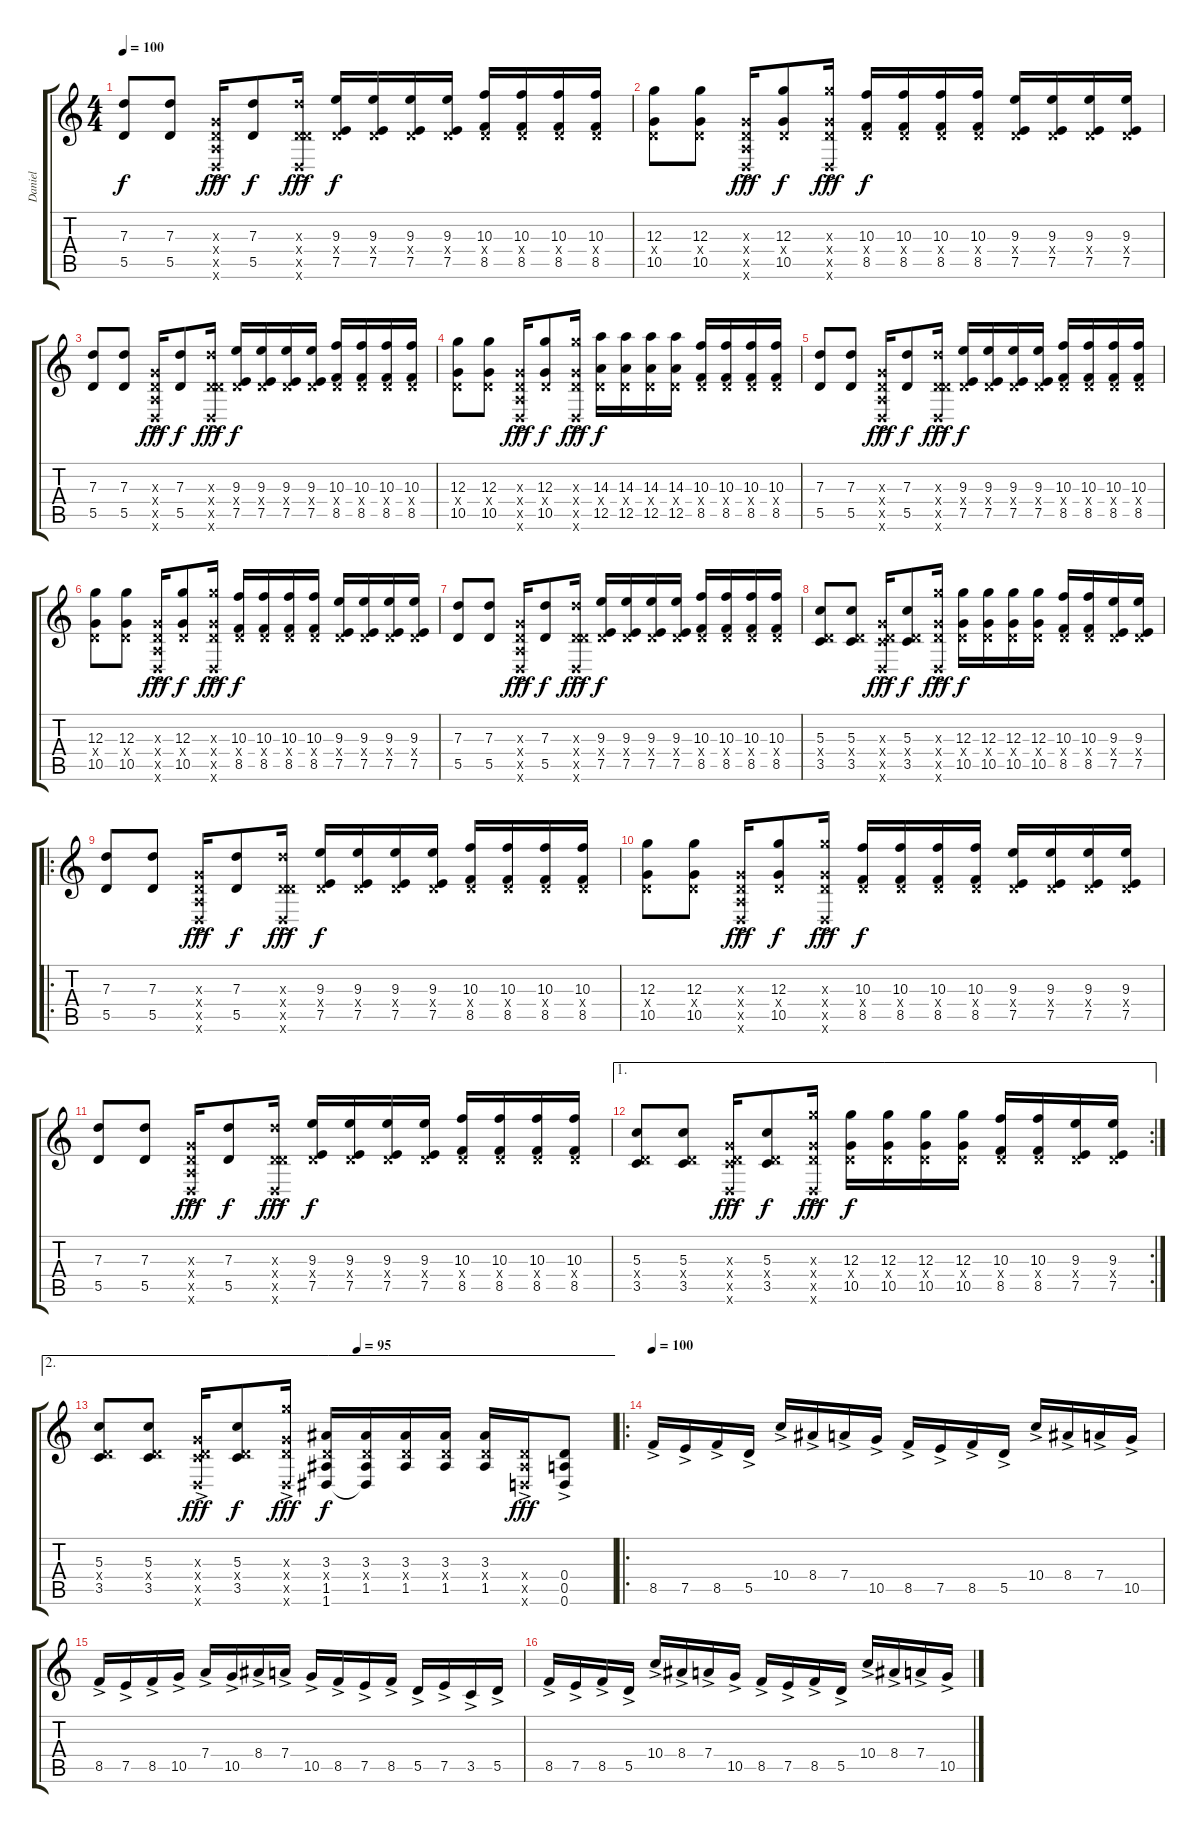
\track ("Daniel" "Daniel") {instrument distortionguitar}
\staff {score tabs}
\tuning (E4 B3 G3 D3 A2 D2) {hide}
\ts (4 4)
\tempo 100
\clef g2
\ks c
(7.3 5.5).8{dy f instrument distortionguitar} (7.3 5.5).8 (0.3{x} 0.4{x} 0.5{ac x} 0.6{x}).16{dy fff} (7.3 5.5).8{dy f} (7.3{ac x} 0.4{x} 5.5{x} 0.6{x}).16{dy fff} (9.3 0.4{x} 7.5).16{dy f} (9.3 0.4{x} 7.5).16 (9.3 0.4{x} 7.5).16 (9.3 0.4{x} 7.5).16 (10.3 0.4{x} 8.5).16 (10.3 0.4{x} 8.5).16 (10.3 0.4{x} 8.5).16 (10.3 0.4{x} 8.5).16 |
(12.3 0.4{x} 10.5).8 (12.3 0.4{x} 10.5).8 (0.3{x} 0.4{x} 0.5{x} 0.6{ac x}).16{dy fff} (12.3 0.4{x} 10.5).8{dy f} (12.3{ac x} 0.4{x} 10.5{x} 0.6{x}).16{dy fff} (10.3 0.4{x} 8.5).16{dy f} (10.3 0.4{x} 8.5).16 (10.3 0.4{x} 8.5).16 (10.3 0.4{x} 8.5).16 (9.3 0.4{x} 7.5).16 (9.3 0.4{x} 7.5).16 (9.3 0.4{x} 7.5).16 (9.3 0.4{x} 7.5).16 |
(7.3 5.5).8 (7.3 5.5).8 (0.3{x} 0.4{x} 0.5{ac x} 0.6{x}).16{dy fff} (7.3 5.5).8{dy f} (7.3{ac x} 0.4{x} 5.5{x} 0.6{x}).16{dy fff} (9.3 0.4{x} 7.5).16{dy f} (9.3 0.4{x} 7.5).16 (9.3 0.4{x} 7.5).16 (9.3 0.4{x} 7.5).16 (10.3 0.4{x} 8.5).16 (10.3 0.4{x} 8.5).16 (10.3 0.4{x} 8.5).16 (10.3 0.4{x} 8.5).16 |
(12.3 0.4{x} 10.5).8 (12.3 0.4{x} 10.5).8 (0.3{x} 0.4{x} 0.5{x} 0.6{ac x}).16{dy fff} (12.3 0.4{x} 10.5).8{dy f} (12.3{ac x} 0.4{x} 10.5{x} 0.6{x}).16{dy fff} (14.3 0.4{x} 12.5).16{dy f} (14.3 0.4{x} 12.5).16 (14.3 0.4{x} 12.5).16 (14.3 0.4{x} 12.5).16 (10.3 0.4{x} 8.5).16 (10.3 0.4{x} 8.5).16 (10.3 0.4{x} 8.5).16 (10.3 0.4{x} 8.5).16 |
(7.3 5.5).8 (7.3 5.5).8 (0.3{x} 0.4{x} 0.5{ac x} 0.6{x}).16{dy fff} (7.3 5.5).8{dy f} (7.3{ac x} 0.4{x} 5.5{x} 0.6{x}).16{dy fff} (9.3 0.4{x} 7.5).16{dy f} (9.3 0.4{x} 7.5).16 (9.3 0.4{x} 7.5).16 (9.3 0.4{x} 7.5).16 (10.3 0.4{x} 8.5).16 (10.3 0.4{x} 8.5).16 (10.3 0.4{x} 8.5).16 (10.3 0.4{x} 8.5).16 |
(12.3 0.4{x} 10.5).8 (12.3 0.4{x} 10.5).8 (0.3{x} 0.4{x} 0.5{x} 0.6{ac x}).16{dy fff} (12.3 0.4{x} 10.5).8{dy f} (12.3{ac x} 0.4{x} 10.5{x} 0.6{x}).16{dy fff} (10.3 0.4{x} 8.5).16{dy f} (10.3 0.4{x} 8.5).16 (10.3 0.4{x} 8.5).16 (10.3 0.4{x} 8.5).16 (9.3 0.4{x} 7.5).16 (9.3 0.4{x} 7.5).16 (9.3 0.4{x} 7.5).16 (9.3 0.4{x} 7.5).16 |
(7.3 5.5).8 (7.3 5.5).8 (0.3{x} 0.4{x} 0.5{ac x} 0.6{x}).16{dy fff} (7.3 5.5).8{dy f} (7.3{ac x} 0.4{x} 5.5{x} 0.6{x}).16{dy fff} (9.3 0.4{x} 7.5).16{dy f} (9.3 0.4{x} 7.5).16 (9.3 0.4{x} 7.5).16 (9.3 0.4{x} 7.5).16 (10.3 0.4{x} 8.5).16 (10.3 0.4{x} 8.5).16 (10.3 0.4{x} 8.5).16 (10.3 0.4{x} 8.5).16 |
(5.3 0.4{x} 3.5).8 (5.3 0.4{x} 3.5).8 (0.3{x} 0.4{x} 3.5{x} 0.6{ac x}).16{dy fff} (5.3 0.4{x} 3.5).8{dy f} (12.3{ac x} 0.4{x} 10.5{x} 0.6{x}).16{dy fff} (12.3 0.4{x} 10.5).16{dy f} (12.3 0.4{x} 10.5).16 (12.3 0.4{x} 10.5).16 (12.3 0.4{x} 10.5).16 (10.3 0.4{x} 8.5).16 (10.3 0.4{x} 8.5).16 (9.3 0.4{x} 7.5).16 (9.3 0.4{x} 7.5).16 |
\ro
(7.3 5.5).8 (7.3 5.5).8 (0.3{x} 0.4{x} 0.5{ac x} 0.6{x}).16{dy fff} (7.3 5.5).8{dy f} (7.3{ac x} 0.4{x} 5.5{x} 0.6{x}).16{dy fff} (9.3 0.4{x} 7.5).16{dy f} (9.3 0.4{x} 7.5).16 (9.3 0.4{x} 7.5).16 (9.3 0.4{x} 7.5).16 (10.3 0.4{x} 8.5).16 (10.3 0.4{x} 8.5).16 (10.3 0.4{x} 8.5).16 (10.3 0.4{x} 8.5).16 |
(12.3 0.4{x} 10.5).8 (12.3 0.4{x} 10.5).8 (0.3{x} 0.4{x} 0.5{x} 0.6{ac x}).16{dy fff} (12.3 0.4{x} 10.5).8{dy f} (12.3{ac x} 0.4{x} 10.5{x} 0.6{x}).16{dy fff} (10.3 0.4{x} 8.5).16{dy f} (10.3 0.4{x} 8.5).16 (10.3 0.4{x} 8.5).16 (10.3 0.4{x} 8.5).16 (9.3 0.4{x} 7.5).16 (9.3 0.4{x} 7.5).16 (9.3 0.4{x} 7.5).16 (9.3 0.4{x} 7.5).16 |
(7.3 5.5).8 (7.3 5.5).8 (0.3{x} 0.4{x} 0.5{ac x} 0.6{x}).16{dy fff} (7.3 5.5).8{dy f} (7.3{ac x} 0.4{x} 5.5{x} 0.6{x}).16{dy fff} (9.3 0.4{x} 7.5).16{dy f} (9.3 0.4{x} 7.5).16 (9.3 0.4{x} 7.5).16 (9.3 0.4{x} 7.5).16 (10.3 0.4{x} 8.5).16 (10.3 0.4{x} 8.5).16 (10.3 0.4{x} 8.5).16 (10.3 0.4{x} 8.5).16 |
\ae 1
\rc 2
(5.3 0.4{x} 3.5).8 (5.3 0.4{x} 3.5).8 (0.3{x} 0.4{x} 3.5{x} 0.6{ac x}).16{dy fff} (5.3 0.4{x} 3.5).8{dy f} (12.3{ac x} 0.4{x} 10.5{x} 0.6{x}).16{dy fff} (12.3 0.4{x} 10.5).16{dy f} (12.3 0.4{x} 10.5).16 (12.3 0.4{x} 10.5).16 (12.3 0.4{x} 10.5).16 (10.3 0.4{x} 8.5).16 (10.3 0.4{x} 8.5).16 (9.3 0.4{x} 7.5).16 (9.3 0.4{x} 7.5).16 |
\ae 2
\tempo (95 0.5)
(5.3 0.4{x} 3.5).8 (5.3 0.4{x} 3.5).8 (0.3{x} 0.4{x} 3.5{x} 0.6{ac x}).16{dy fff} (5.3 0.4{x} 3.5).8{dy f} (12.3{ac x} 0.4{x} 10.5{x} 0.6{x}).16{dy fff} (3.3 0.4{x} 1.5 1.6).16{dy f} (3.3 0.4{x} 1.5 1.6{t}).16 (3.3 0.4{x} 1.5).16 (3.3 0.4{x} 1.5).16 (3.3 0.4{x} 1.5).16 (0.4{ac x} 1.5{ac x} 0.6{ac x}).16{dy fff} (0.4{ac} 0.5{ac} 0.6{ac}).8 |
\ro
\tempo 100
8.5{ac}.16 7.5{ac}.16 8.5{ac}.16 5.5{ac}.16 10.4{ac}.16 8.4{ac}.16 7.4{ac}.16 10.5{ac}.16 8.5{ac}.16 7.5{ac}.16 8.5{ac}.16 5.5{ac}.16 10.4{ac}.16 8.4{ac}.16 7.4{ac}.16 10.5{ac}.16 |
8.5{ac}.16 7.5{ac}.16 8.5{ac}.16 10.5{ac}.16 7.4{ac}.16 10.5{ac}.16 8.4{ac}.16 7.4{ac}.16 10.5{ac}.16 8.5{ac}.16 7.5{ac}.16 8.5{ac}.16 5.5{ac}.16 7.5{ac}.16 3.5{ac}.16 5.5{ac}.16 |
8.5{ac}.16 7.5{ac}.16 8.5{ac}.16 5.5{ac}.16 10.4{ac}.16 8.4{ac}.16 7.4{ac}.16 10.5{ac}.16 8.5{ac}.16 7.5{ac}.16 8.5{ac}.16 5.5{ac}.16 10.4{ac}.16 8.4{ac}.16 7.4{ac}.16 10.5{ac}.16
